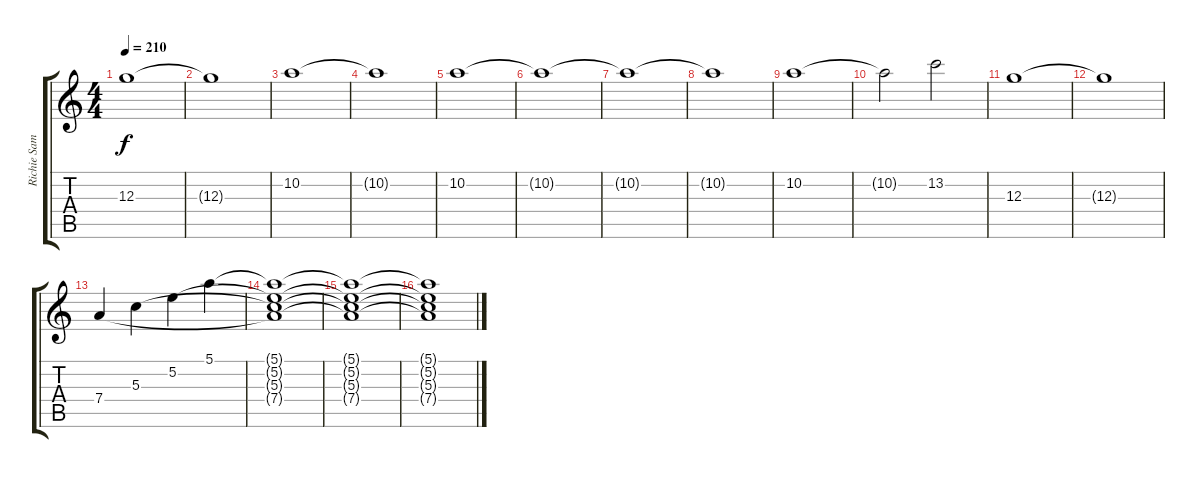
\track ("Richie Sambora-2" "Richie Sam") {instrument distortionguitar}
\staff {score tabs}
\tuning (E4 B3 G3 D3 A2 E2) {hide}
\ts (4 4)
\tempo 210
\clef g2
\ks c
12.3.1{dy f} |
12.3{t}.1 |
10.2.1 |
10.2{t}.1 |
10.2.1 |
10.2{t}.1 |
10.2{t}.1 |
10.2{t}.1 |
10.2.1{volume 16 instrument honkytonkpiano} |
10.2{t}.2 13.2.2 |
12.3.1 |
12.3{t}.1 |
7.4.4{volume 13 instrument distortionguitar} 5.3.4 5.2.4 5.1.4 |
(5.1{t} 5.2{t} 5.3{t} 7.4{t}).1 |
(5.1{t} 5.2{t} 5.3{t} 7.4{t}).1 |
(5.1{t} 5.2{t} 5.3{t} 7.4{t}).1
